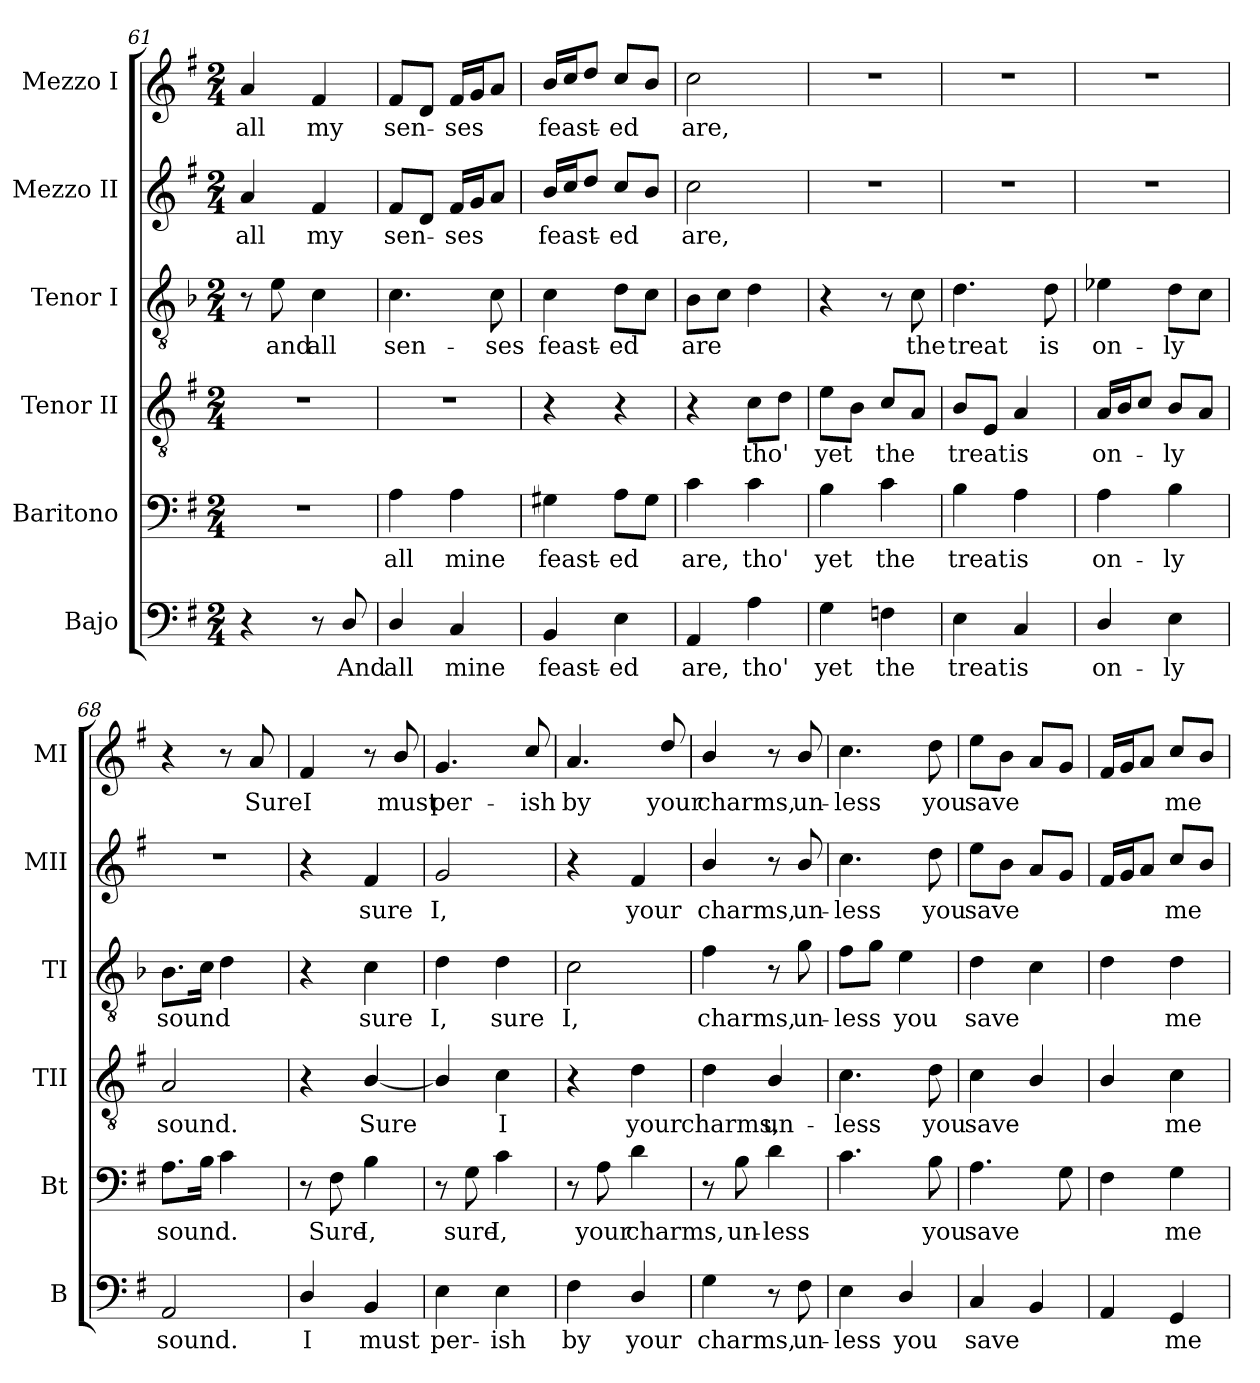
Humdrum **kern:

**kern	**text	**kern	**text	**kern	**text	**kern	**text	**kern	**text	**kern	**text
*part6	*part6	*part5	*part5	*part4	*part4	*part3	*part3	*part2	*part2	*part1	*part1
*staff6	*staff6	*staff5	*staff5	*staff4	*staff4	*staff3	*staff3	*staff2	*staff2	*staff1	*staff1
*I"Bajo	*	*I"Baritono	*	*I"Tenor II	*	*I"Tenor I	*	*I"Mezzo II	*	*I"Mezzo I	*
*I'B	*	*I'Bt	*	*I'TII	*	*I'TI	*	*I'MII	*	*I'MI	*
*clefF4	*	*clefF4	*	*clefGv2	*	*clefGv2	*	*clefG2	*	*clefG2	*
*ITrd1c2	*	*ITrd1c2	*	*ITrd1c2	*	*	*	*ITrd1c2	*	*ITrd1c2	*
*k[b-]	*	*k[b-]	*	*k[b-]	*	*k[b-]	*	*k[b-]	*	*k[b-]	*
*M2/4	*	*M2/4	*	*M2/4	*	*M2/4	*	*M2/4	*	*M2/4	*
=61	=61	=61	=61	=61	=61	=61	=61	=61	=61	=61	=61
!	!	!	!	!	!	!	!	!	!LO:LY:b	!	!LO:LY:b
4r	.	2r	.	2r	.	8r	.	4g/	all	4g/	all
!	!	!	!	!	!	!	!LO:LY:b	!	!	!	!
.	.	.	.	.	.	8e\	and	.	.	.	.
!	!	!	!	!	!	!	!LO:LY:b	!	!LO:LY:b	!	!LO:LY:b
8r	.	.	.	.	.	4c\	all	4e/	my	4e/	my
!	!LO:LY:b	!	!	!	!	!	!	!	!	!	!
8C/	And	.	.	.	.	.	.	.	.	.	.
!!LO:PB:g=z
=62	=62	=62	=62	=62	=62	=62	=62	=62	=62	=62	=62
!	!LO:LY:b	!	!LO:LY:b	!	!	!	!LO:LY:b	!	!LO:LY:b	!	!LO:LY:b
4C/	all	4G\	all	2r	.	4.c\	sen-	8e/L	sen-	8e/L	sen-
.	.	.	.	.	.	.	.	8c/J	.	8c/J	.
!	!LO:LY:b	!	!LO:LY:b	!	!	!	!	!	!LO:LY:b	!	!LO:LY:b
4BB-/	mine	4G\	mine	.	.	.	.	16e/LL	-ses	16e/LL	-ses
.	.	.	.	.	.	.	.	16f/J	.	16f/J	.
!	!	!	!	!	!	!	!LO:LY:b	!	!	!	!
.	.	.	.	.	.	8c\	-ses	8g/J	.	8g/J	.
=63	=63	=63	=63	=63	=63	=63	=63	=63	=63	=63	=63
!	!LO:LY:b	!	!LO:LY:b	!	!	!	!LO:LY:b	!	!LO:LY:b	!	!LO:LY:b
4AA/	feast-	4F#X\	feast-	4r	.	4c\	feast-	16a/LL	feast-	16a/LL	feast-
.	.	.	.	.	.	.	.	16b-/J	.	16b-/J	.
.	.	.	.	.	.	.	.	8cc/J	.	8cc/J	.
!	!LO:LY:b	!	!LO:LY:b	!	!	!	!LO:LY:b	!	!LO:LY:b	!	!LO:LY:b
4D\	-ed	8G\L	-ed	4r	.	8d\L	-ed	8b-/L	-ed	8b-/L	-ed
.	.	8F#\J	.	.	.	8c\J	.	8a/J	.	8a/J	.
=64	=64	=64	=64	=64	=64	=64	=64	=64	=64	=64	=64
!	!LO:LY:b	!	!LO:LY:b	!	!	!	!LO:LY:b	!	!LO:LY:b	!	!LO:LY:b
4GG/	are,	4B-\	are,	4r	.	8B-\L	are	2b-\	are,	2b-\	are,
.	.	.	.	.	.	8c\J	.	.	.	.	.
!	!LO:LY:b	!	!LO:LY:b	!	!LO:LY:b	!	!	!	!	!	!
4G\	tho'	4B-\	tho'	8B-\L	tho'	4d\	.	.	.	.	.
.	.	.	.	8c\J	.	.	.	.	.	.	.
=65	=65	=65	=65	=65	=65	=65	=65	=65	=65	=65	=65
!	!LO:LY:b	!	!LO:LY:b	!	!LO:LY:b	!	!	!	!	!	!
4F\	yet	4A\	yet	8d\L	yet	4r	.	2r	.	2r	.
.	.	.	.	8A\J	.	.	.	.	.	.	.
!	!LO:LY:b	!	!LO:LY:b	!	!LO:LY:b	!	!	!	!	!	!
4E-X\	the	4B-\	the	8B-/L	the	8r	.	.	.	.	.
!	!	!	!	!	!	!	!LO:LY:b	!	!	!	!
.	.	.	.	8G/J	.	8c\	the	.	.	.	.
=66	=66	=66	=66	=66	=66	=66	=66	=66	=66	=66	=66
!	!LO:LY:b	!	!LO:LY:b	!	!LO:LY:b	!	!LO:LY:b	!	!	!	!
4D\	treat	4A\	treat	8A/L	treat	4.d\	treat	2r	.	2r	.
.	.	.	.	8D/J	.	.	.	.	.	.	.
!	!LO:LY:b	!	!LO:LY:b	!	!LO:LY:b	!	!	!	!	!	!
4BB-/	is	4G\	is	4G/	is	.	.	.	.	.	.
!	!	!	!	!	!	!	!LO:LY:b	!	!	!	!
.	.	.	.	.	.	8d\	is	.	.	.	.
=67	=67	=67	=67	=67	=67	=67	=67	=67	=67	=67	=67
!	!LO:LY:b	!	!LO:LY:b	!	!LO:LY:b	!	!LO:LY:b	!	!	!	!
4C/	on-	4G\	on-	16G/LL	on-	4e-X\	on-	2r	.	2r	.
.	.	.	.	16A/J	.	.	.	.	.	.	.
.	.	.	.	8B-/J	.	.	.	.	.	.	.
!	!LO:LY:b	!	!LO:LY:b	!	!LO:LY:b	!	!LO:LY:b	!	!	!	!
4D\	-ly	4A\	-ly	8A/L	-ly	8d\L	-ly	.	.	.	.
.	.	.	.	8G/J	.	8c\J	.	.	.	.	.
=68	=68	=68	=68	=68	=68	=68	=68	=68	=68	=68	=68
!	!LO:LY:b	!	!LO:LY:b	!	!LO:LY:b	!	!LO:LY:b	!	!	!	!
2GG/	sound.	8.G\L	sound.	2G/	sound.	8.B-\L	sound	2r	.	4r	.
.	.	16A\Jk	.	.	.	16c\Jk	.	.	.	.	.
.	.	4B-\	.	.	.	4d\	.	.	.	8r	.
!	!	!	!	!	!	!	!	!	!	!	!LO:LY:b
.	.	.	.	.	.	.	.	.	.	8g/	Sure
!!LO:LB:g=z
=69	=69	=69	=69	=69	=69	=69	=69	=69	=69	=69	=69
!	!LO:LY:b	!	!	!	!	!	!	!	!	!	!LO:LY:b
4C/	I	8r	.	4r	.	4r	.	4r	.	4e/	I
!	!	!	!LO:LY:b	!	!	!	!	!	!	!	!
.	.	8E\	Sure	.	.	.	.	.	.	.	.
!	!LO:LY:b	!	!LO:LY:b	!	!LO:LY:b	!	!LO:LY:b	!	!LO:LY:b	!	!
4AA/	must	4A\	I,	[4A/	Sure	4c\	sure	4e/	sure	8r	.
!	!	!	!	!	!	!	!	!	!	!	!LO:LY:b
.	.	.	.	.	.	.	.	.	.	8a/	must
=70	=70	=70	=70	=70	=70	=70	=70	=70	=70	=70	=70
!	!LO:LY:b	!	!	!	!	!	!LO:LY:b	!	!LO:LY:b	!	!LO:LY:b
4D\	per-	8r	.	4A/]	.	4d\	I,	2f/	I,	4.f/	per-
!	!	!	!LO:LY:b	!	!	!	!	!	!	!	!
.	.	8F\	sure	.	.	.	.	.	.	.	.
!	!LO:LY:b	!	!LO:LY:b	!	!LO:LY:b	!	!LO:LY:b	!	!	!	!
4D\	-ish	4B-\	I,	4B-\	I	4d\	sure	.	.	.	.
!	!	!	!	!	!	!	!	!	!	!	!LO:LY:b
.	.	.	.	.	.	.	.	.	.	8b-/	-ish
=71	=71	=71	=71	=71	=71	=71	=71	=71	=71	=71	=71
!	!LO:LY:b	!	!	!	!	!	!LO:LY:b	!	!	!	!LO:LY:b
4E\	by	8r	.	4r	.	2c\	I,	4r	.	4.g/	by
!	!	!	!LO:LY:b	!	!	!	!	!	!	!	!
.	.	8G\	your	.	.	.	.	.	.	.	.
!	!LO:LY:b	!	!LO:LY:b	!	!LO:LY:b	!	!	!	!LO:LY:b	!	!
4C/	your	4c\	charms,	4c\	your	.	.	4e/	your	.	.
!	!	!	!	!	!	!	!	!	!	!	!LO:LY:b
.	.	.	.	.	.	.	.	.	.	8cc/	your
=72	=72	=72	=72	=72	=72	=72	=72	=72	=72	=72	=72
!	!LO:LY:b	!	!	!	!LO:LY:b	!	!LO:LY:b	!	!LO:LY:b	!	!LO:LY:b
4F\	charms,	8r	.	4c\	charms,	4f\	charms,	4a/	charms,	4a/	charms,
!	!	!	!LO:LY:b	!	!	!	!	!	!	!	!
.	.	8A\	un-	.	.	.	.	.	.	.	.
!	!	!	!LO:LY:b	!	!LO:LY:b	!	!	!	!	!	!
8r	.	4c\	-less	4A/	un-	8r	.	8r	.	8r	.
!	!LO:LY:b	!	!	!	!	!	!LO:LY:b	!	!LO:LY:b	!	!LO:LY:b
8E\	un-	.	.	.	.	8g\	un-	8a/	un-	8a/	un-
=73	=73	=73	=73	=73	=73	=73	=73	=73	=73	=73	=73
!	!LO:LY:b	!	!	!	!LO:LY:b	!	!LO:LY:b	!	!LO:LY:b	!	!LO:LY:b
4D\	-less	4.B-\	.	4.B-\	-less	8f\L	-less	4.b-\	-less	4.b-\	-less
.	.	.	.	.	.	8g\J	.	.	.	.	.
!	!LO:LY:b	!	!	!	!	!	!LO:LY:b	!	!	!	!
4C/	you	.	.	.	.	4e\	you	.	.	.	.
!	!	!	!LO:LY:b	!	!LO:LY:b	!	!	!	!LO:LY:b	!	!LO:LY:b
.	.	8A\	you	8c\	you	.	.	8cc\	you	8cc\	you
=74	=74	=74	=74	=74	=74	=74	=74	=74	=74	=74	=74
!	!LO:LY:b	!	!LO:LY:b	!	!LO:LY:b	!	!LO:LY:b	!	!LO:LY:b	!	!LO:LY:b
4BB-/	save	4.G\	save	4B-\	save	4d\	save	8dd\L	save	8dd\L	-save
.	.	.	.	.	.	.	.	8a\J	.	8a\J	.
4AA/	.	.	.	4A/	.	4c\	.	8g/L	.	8g/L	.
.	.	8F\	.	.	.	.	.	8f/J	.	8f/J	.
=75	=75	=75	=75	=75	=75	=75	=75	=75	=75	=75	=75
4GG/	.	4E\	.	4A/	.	4d\	.	16e/LL	.	16e/LL	.
.	.	.	.	.	.	.	.	16f/J	.	16f/J	.
.	.	.	.	.	.	.	.	8g/J	.	8g/J	.
!	!LO:LY:b	!	!LO:LY:b	!	!LO:LY:b	!	!LO:LY:b	!	!LO:LY:b	!	!LO:LY:b
4FF/	me	4F\	me	4B-\	me	4d\	me	8b-/L	me	8b-/L	me
.	.	.	.	.	.	.	.	8a/J	.	8a/J	.
=	=	=	=	=	=	=	=	=	=	=	=
*-	*-	*-	*-	*-	*-	*-	*-	*-	*-	*-	*-
